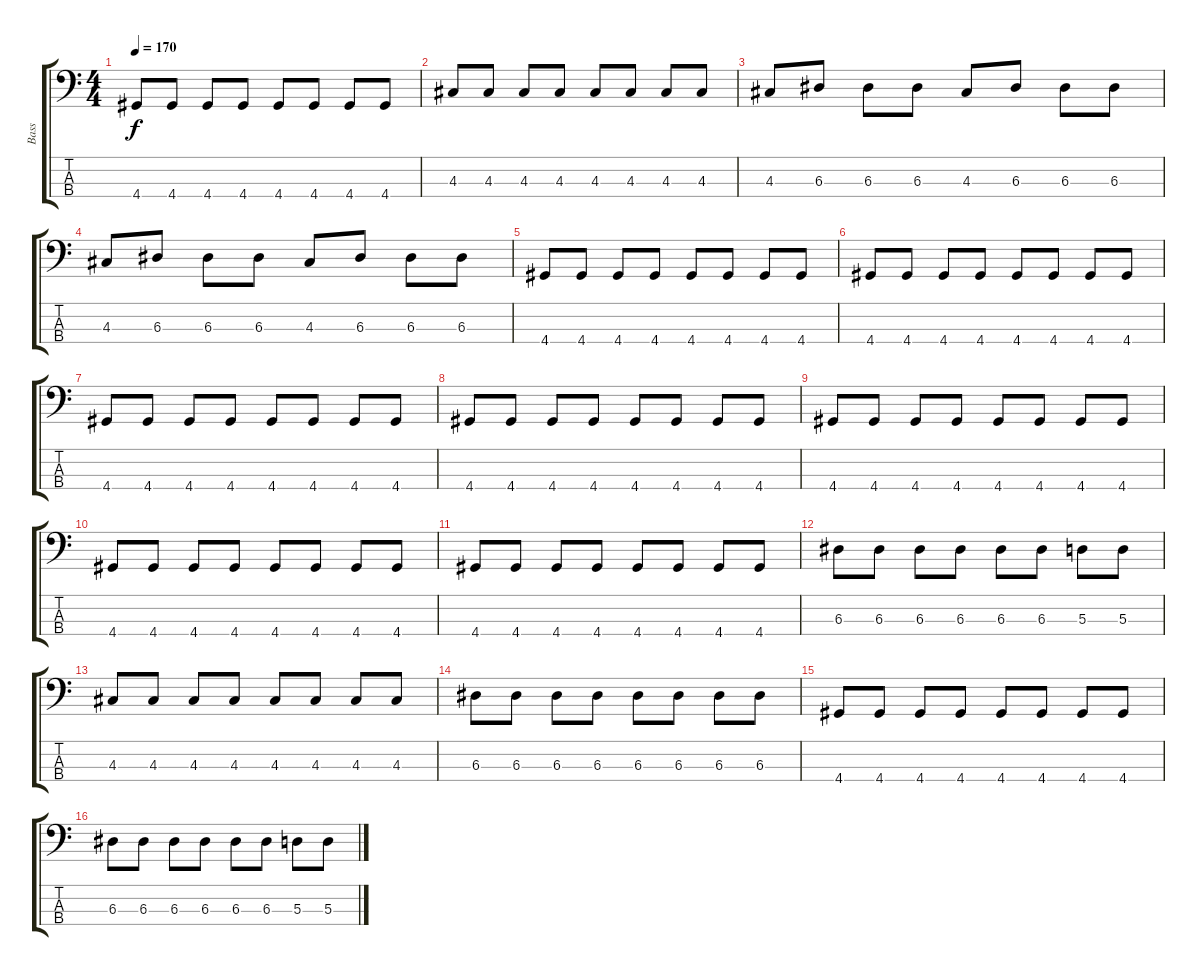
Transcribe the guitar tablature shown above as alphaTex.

\track ("Bass" "Bass") {instrument slapbass2}
\staff {score tabs}
\tuning (G2 D2 A1 E1) {hide}
\ts (4 4)
\tempo 170
\clef f4
\ks c
4.4.8{dy f} 4.4.8 4.4.8 4.4.8 4.4.8 4.4.8 4.4.8 4.4.8 |
4.3.8 4.3.8 4.3.8 4.3.8 4.3.8 4.3.8 4.3.8 4.3.8 |
4.3.8 6.3.8 6.3.8 6.3.8 4.3.8 6.3.8 6.3.8 6.3.8 |
4.3.8 6.3.8 6.3.8 6.3.8 4.3.8 6.3.8 6.3.8 6.3.8 |
4.4.8 4.4.8 4.4.8 4.4.8 4.4.8 4.4.8 4.4.8 4.4.8 |
4.4.8 4.4.8 4.4.8 4.4.8 4.4.8 4.4.8 4.4.8 4.4.8 |
4.4.8 4.4.8 4.4.8 4.4.8 4.4.8 4.4.8 4.4.8 4.4.8 |
4.4.8 4.4.8 4.4.8 4.4.8 4.4.8 4.4.8 4.4.8 4.4.8 |
4.4.8 4.4.8 4.4.8 4.4.8 4.4.8 4.4.8 4.4.8 4.4.8 |
4.4.8 4.4.8 4.4.8 4.4.8 4.4.8 4.4.8 4.4.8 4.4.8 |
4.4.8 4.4.8 4.4.8 4.4.8 4.4.8 4.4.8 4.4.8 4.4.8 |
6.3.8 6.3.8 6.3.8 6.3.8 6.3.8 6.3.8 5.3.8 5.3.8 |
4.3.8 4.3.8 4.3.8 4.3.8 4.3.8 4.3.8 4.3.8 4.3.8 |
6.3.8 6.3.8 6.3.8 6.3.8 6.3.8 6.3.8 6.3.8 6.3.8 |
4.4.8 4.4.8 4.4.8 4.4.8 4.4.8 4.4.8 4.4.8 4.4.8 |
6.3.8 6.3.8 6.3.8 6.3.8 6.3.8 6.3.8 5.3.8 5.3.8
